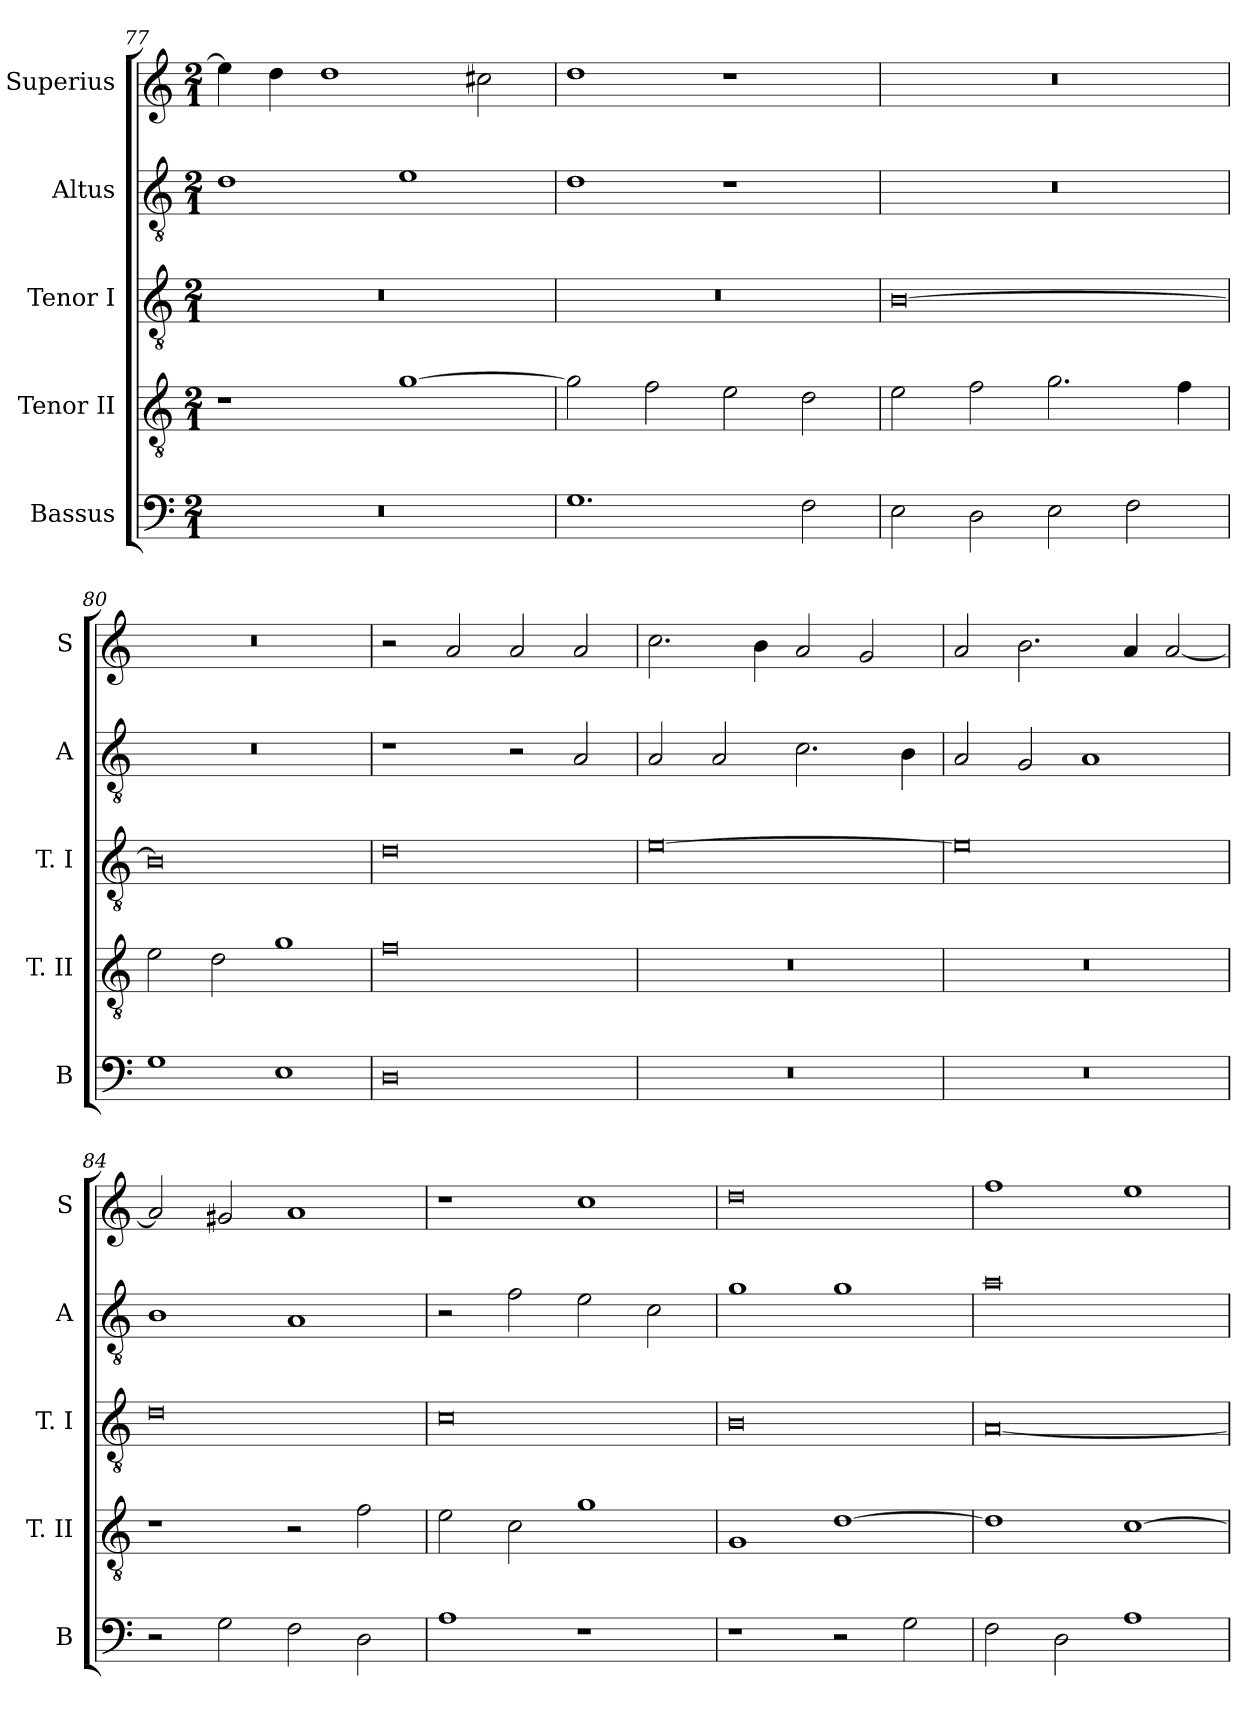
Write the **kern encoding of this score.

**kern	**kern	**kern	**kern	**kern
*part5	*part4	*part3	*part2	*part1
*staff5	*staff4	*staff3	*staff2	*staff1
*I"Bassus	*I"Tenor II	*I"Tenor I	*I"Altus	*I"Superius
*I'B	*I'T. II	*I'T. I	*I'A	*I'S
*clefF4	*clefGv2	*clefGv2	*clefGv2	*clefG2
*k[]	*k[]	*k[]	*k[]	*k[]
*C:	*C:	*C:	*C:	*C:
*M2/1	*M2/1	*M2/1	*M2/1	*M2/1
=77	=77	=77	=77	=77
0r	1r	0r	1d	4ee]
.	.	.	.	4dd
.	.	.	.	1dd
.	[1g	.	1e	.
.	.	.	.	2cc#X
=78	=78	=78	=78	=78
1.G	2g]	0r	1d	1dd
.	2f	.	.	.
.	2e	.	1r	1r
2F	2d	.	.	.
=79	=79	=79	=79	=79
2E	2e	[0B	0r	0r
2D	2f	.	.	.
2E	2.g	.	.	.
2F	.	.	.	.
.	4f	.	.	.
=80	=80	=80	=80	=80
1G	2e	0B]	0r	0r
.	2d	.	.	.
1E	1g	.	.	.
=81	=81	=81	=81	=81
0D	0f	0d	1r	2r
.	.	.	.	2a
.	.	.	2r	2a
.	.	.	2A	2a
=82	=82	=82	=82	=82
0r	0r	[0e	2A	2.cc
.	.	.	2A	.
.	.	.	.	4b
.	.	.	2.c	2a
.	.	.	.	2g
.	.	.	4B	.
=83	=83	=83	=83	=83
0r	0r	0e]	2A	2a
.	.	.	2G	2.b
.	.	.	1A	.
.	.	.	.	4a
.	.	.	.	[2a
=84	=84	=84	=84	=84
2r	1r	0d	1B	2a]
2G	.	.	.	2g#X
2F	2r	.	1A	1a
2D	2f	.	.	.
=85	=85	=85	=85	=85
1A	2e	0c	2r	1r
.	2c	.	2f	.
1r	1g	.	2e	1cc
.	.	.	2c	.
=86	=86	=86	=86	=86
1r	1G	0B	1g	0dd
2r	[1d	.	1g	.
2G	.	.	.	.
=87	=87	=87	=87	=87
2F	1d]	[0A	0a	1ff
2D	.	.	.	.
1A	[1c	.	.	1ee
=	=	=	=	=
*-	*-	*-	*-	*-
